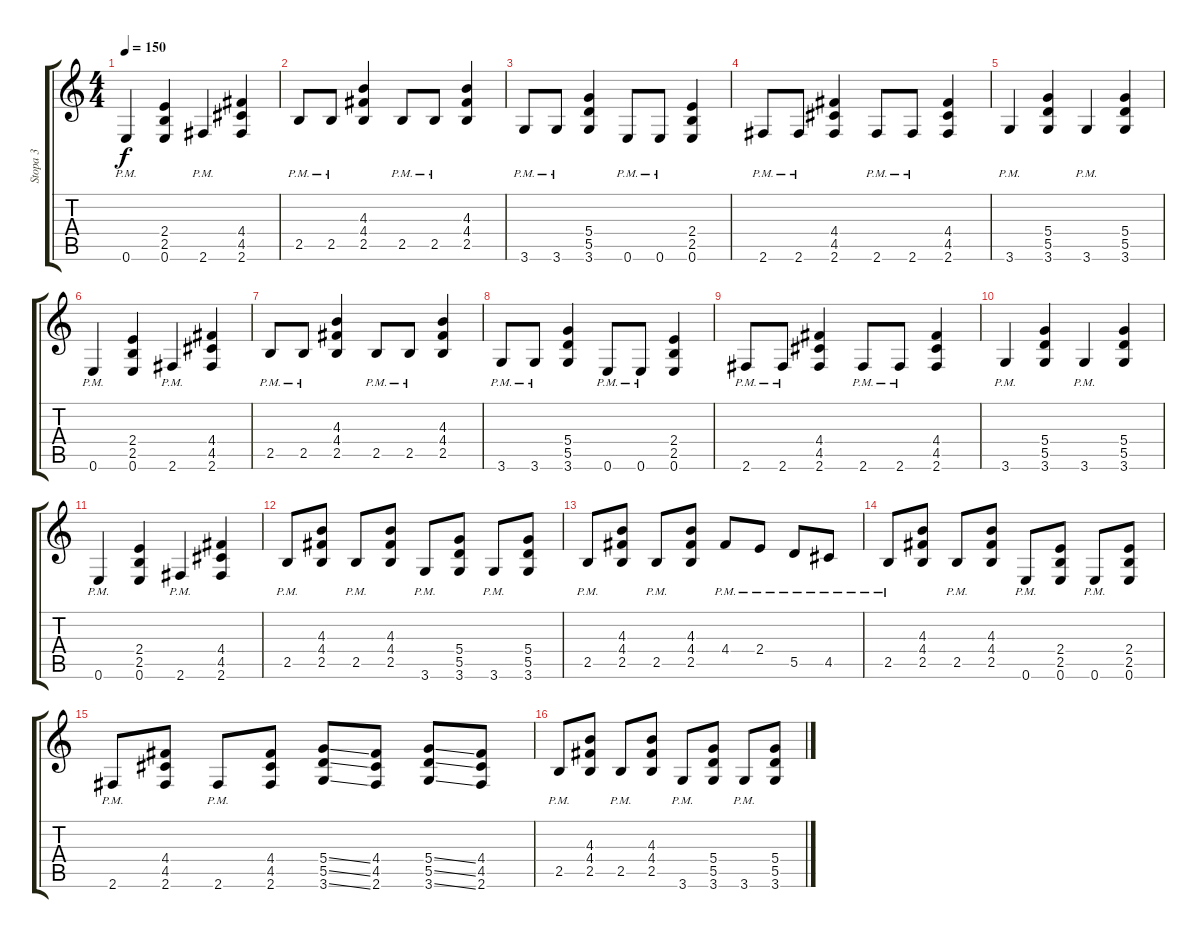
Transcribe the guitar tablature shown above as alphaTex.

\track ("Stopa 3" "Stopa 3") {instrument overdrivenguitar}
\staff {score tabs}
\tuning (E4 B3 G3 D3 A2 E2) {hide}
\ts (4 4)
\tempo 150
\clef g2
\ks c
0.6{pm}.4{dy f} (2.4 2.5 0.6).4 2.6{pm}.4 (4.4 4.5 2.6).4 |
2.5{pm}.8 2.5{pm}.8 (4.3 4.4 2.5).4 2.5{pm}.8 2.5{pm}.8 (4.3 4.4 2.5).4 |
3.6{pm}.8 3.6{pm}.8 (5.4 5.5 3.6).4 0.6{pm}.8 0.6{pm}.8 (2.4 2.5 0.6).4 |
2.6{pm}.8 2.6{pm}.8 (4.4 4.5 2.6).4 2.6{pm}.8 2.6{pm}.8 (4.4 4.5 2.6).4 |
3.6{pm}.4 (5.4 5.5 3.6).4 3.6{pm}.4 (5.4 5.5 3.6).4 |
0.6{pm}.4 (2.4 2.5 0.6).4 2.6{pm}.4 (4.4 4.5 2.6).4 |
2.5{pm}.8 2.5{pm}.8 (4.3 4.4 2.5).4 2.5{pm}.8 2.5{pm}.8 (4.3 4.4 2.5).4 |
3.6{pm}.8 3.6{pm}.8 (5.4 5.5 3.6).4 0.6{pm}.8 0.6{pm}.8 (2.4 2.5 0.6).4 |
2.6{pm}.8 2.6{pm}.8 (4.4 4.5 2.6).4 2.6{pm}.8 2.6{pm}.8 (4.4 4.5 2.6).4 |
3.6{pm}.4 (5.4 5.5 3.6).4 3.6{pm}.4 (5.4 5.5 3.6).4 |
0.6{pm}.4 (2.4 2.5 0.6).4 2.6{pm}.4 (4.4 4.5 2.6).4 |
2.5{pm}.8 (4.3 4.4 2.5).8 2.5{pm}.8 (4.3 4.4 2.5).8 3.6{pm}.8 (5.4 5.5 3.6).8 3.6{pm}.8 (5.4 5.5 3.6).8 |
2.5{pm}.8 (4.3 4.4 2.5).8 2.5{pm}.8 (4.3 4.4 2.5).8 4.4{pm}.8 2.4{pm}.8 5.5{pm}.8 4.5{pm}.8 |
2.5{pm}.8 (4.3 4.4 2.5).8 2.5{pm}.8 (4.3 4.4 2.5).8 0.6{pm}.8 (2.4 2.5 0.6).8 0.6{pm}.8 (2.4 2.5 0.6).8 |
2.6{pm}.8 (4.4 4.5 2.6).8 2.6{pm}.8 (4.4 4.5 2.6).8 (5.4{ss} 5.5{ss} 3.6{ss}).8 (4.4 4.5 2.6).8 (5.4{ss} 5.5{ss} 3.6{ss}).8 (4.4 4.5 2.6).8 |
2.5{pm}.8 (4.3 4.4 2.5).8 2.5{pm}.8 (4.3 4.4 2.5).8 3.6{pm}.8 (5.4 5.5 3.6).8 3.6{pm}.8 (5.4 5.5 3.6).8
